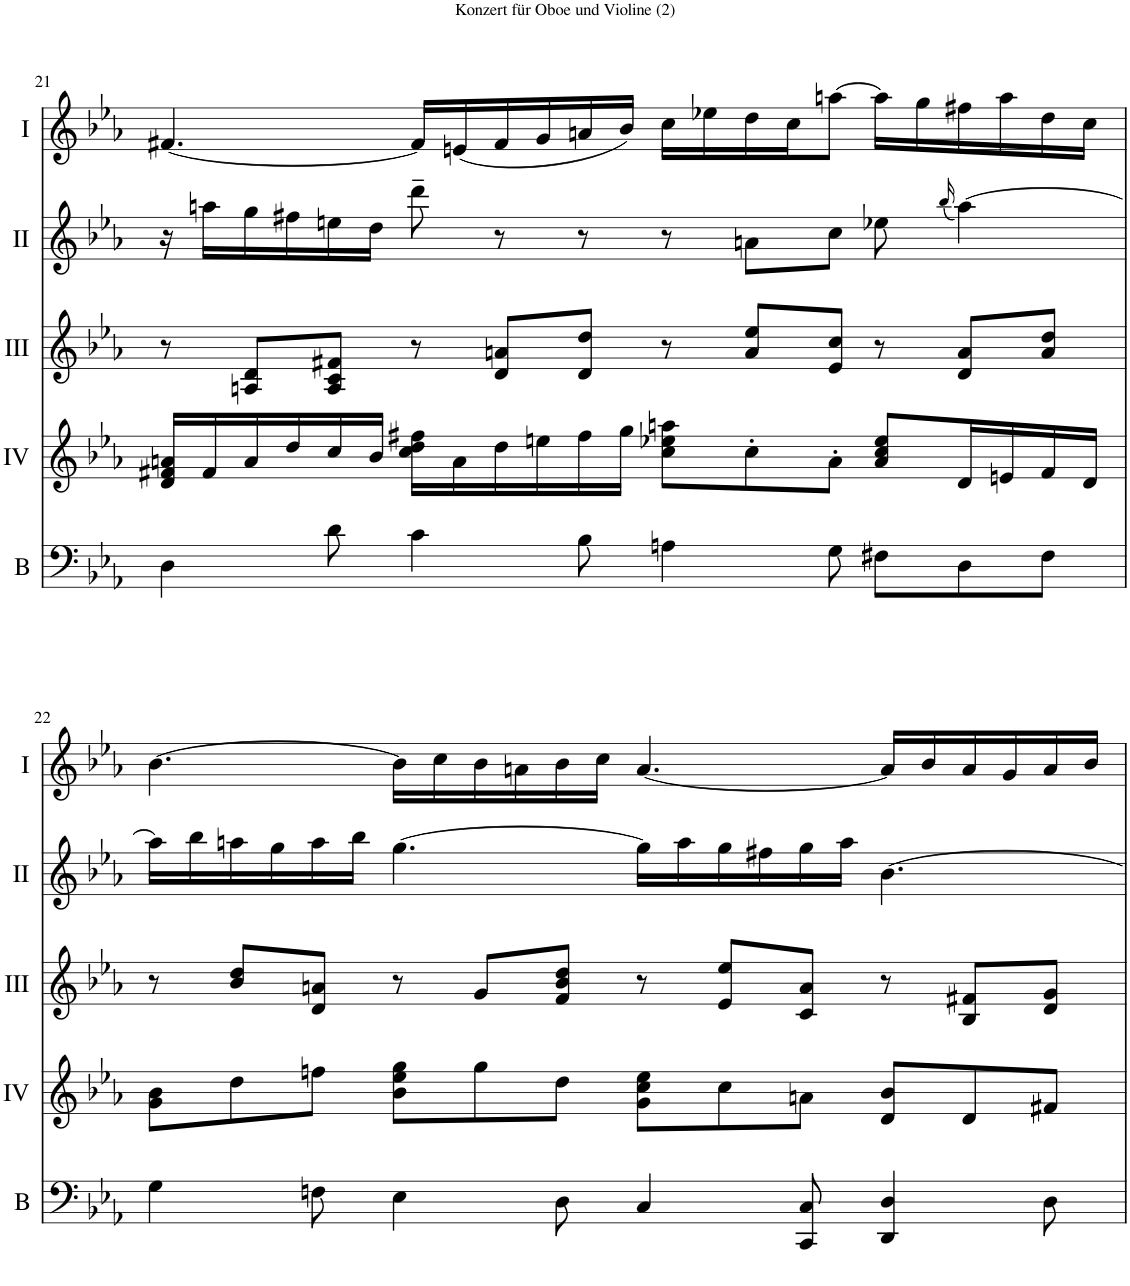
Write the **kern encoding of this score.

**kern	**kern	**kern	**kern	**kern
*part5	*part4	*part3	*part2	*part1
*staff5	*staff4	*staff3	*staff2	*staff1
*I"Basson	*I"Acc. 4	*I"Acc. 3	*I"Acc. 2	*I"Acc. 1
*I'B	*	*	*	*
!!LO:PB:g=z
*clefF4	*clefG2	*clefG2	*clefG2	*clefG2
*Trd7c12	*Trd7c12	*	*	*
*k[b-e-a-]	*k[b-e-a-]	*k[b-e-a-]	*k[b-e-a-]	*k[b-e-a-]
*M12/8	*M12/8	*M12/8	*M12/8	*M12/8
=21	=21	=21	=21	=21
4D\	16d/ 16f#X/ 16an/LL	8r	16r	[4.f#X/
.	16f#/	.	16aan\LL	.
.	16a/	8An/ 8d/L	16gg\	.
.	16dd/	.	16ff#X\	.
8d\	16cc/	8A/ 8c/ 8f#X/J	16een\	.
.	16b-/JJ	.	16dd\JJ	.
4c\	16cc\ 16dd\ 16ff#X\LL	8r	8ddd~\	16f#/LL]
.	16a\	.	.	(16en/
.	16dd\	8d/ 8an/L	8r	16f#/
.	16een\	.	.	16g/
8B-\	16ff#\	8d/ 8dd/J	8r	16an/
.	16gg\JJ	.	.	16b-/JJ)
4An\	8cc\ 8ee-X\ 8aan\L	8r	8r	16cc\LL
.	.	.	.	16ee-X\
.	8cc'\	8a/ 8ee-/L	8an\L	16dd\
.	.	.	.	16cc\J
8G\	8a'\J	8e-/ 8cc/J	8cc\J	[8aan\J
8F#X\L	8a/ 8cc/ 8ee-/L	8r	8ee-X\	16aa\LL]
.	.	.	.	16gg\
.	.	.	(16qbb-/	.
8D\	16d/L	8d/ 8a/L	[4aa\)	16ff#X\
.	16en/	.	.	16aa\
8F#\J	16f#/	8a/ 8dd/J	.	16dd\
.	16d/JJ	.	.	16cc\JJ
!!LO:LB:g=z
=22	=22	=22	=22	=22
4G\	8g\ 8b-\L	8r	16aa\LL]	[4.b-\
.	.	.	16bb-\	.
.	8dd\	8b-/ 8dd/L	16aan\	.
.	.	.	16gg\	.
8Fn\	8ffn\J	8d/ 8an/J	16aa\	.
.	.	.	16bb-\JJ	.
4E-\	8b-\ 8ee-\ 8gg\L	8r	[4.gg\	16b-\LL]
.	.	.	.	16cc\
.	8gg\	8g/L	.	16b-\
.	.	.	.	16an\
8D\	8dd\J	8f/ 8b-/ 8dd/J	.	16b-\
.	.	.	.	16cc\JJ
4C/	8g\ 8cc\ 8ee-\L	8r	16gg\LL]	[4.a/
.	.	.	16aa\	.
.	8cc\	8e-/ 8ee-/L	16gg\	.
.	.	.	16ff#X\	.
8CC/ 8C/	8an\J	8c/ 8a/J	16gg\	.
.	.	.	16aa\JJ	.
4DD/ 4D/	8d/ 8b-/L	8r	[4.b-\	16a/LL]
.	.	.	.	16b-/
.	8d/	8B-/ 8f#X/L	.	16a/
.	.	.	.	16g/
8D\	8f#X/J	8d/ 8g/J	.	16a/
.	.	.	.	16b-/JJ
=	=	=	=	=
*-	*-	*-	*-	*-
